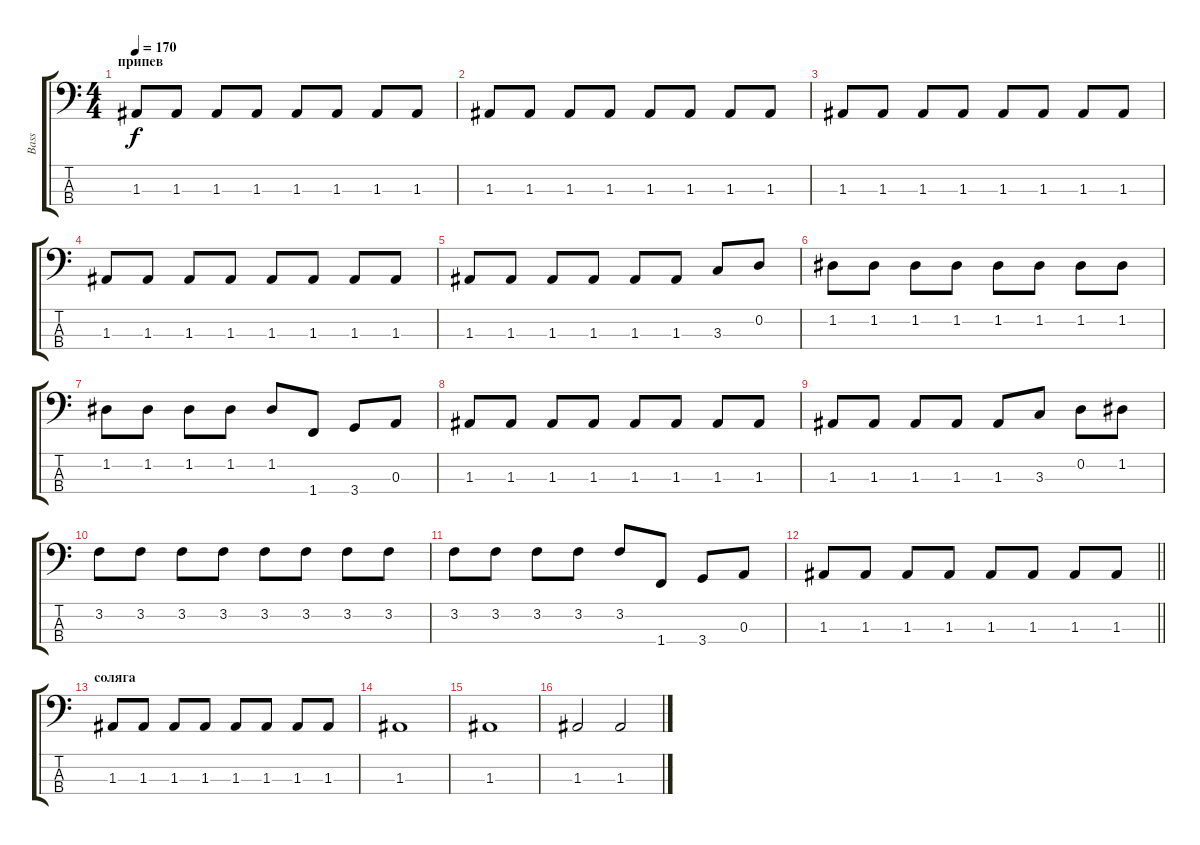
\track ("Bass" "Bass") {instrument electricbassfinger}
\staff {score tabs}
\tuning (G2 D2 A1 E1) {hide}
\ts (4 4)
\section ("" "припев")
\tempo 170
\clef f4
\ks c
1.3.8{dy f} 1.3.8 1.3.8 1.3.8 1.3.8 1.3.8 1.3.8 1.3.8 |
1.3.8 1.3.8 1.3.8 1.3.8 1.3.8 1.3.8 1.3.8 1.3.8 |
1.3.8 1.3.8 1.3.8 1.3.8 1.3.8 1.3.8 1.3.8 1.3.8 |
1.3.8 1.3.8 1.3.8 1.3.8 1.3.8 1.3.8 1.3.8 1.3.8 |
1.3.8 1.3.8 1.3.8 1.3.8 1.3.8 1.3.8 3.3.8 0.2.8 |
1.2.8 1.2.8 1.2.8 1.2.8 1.2.8 1.2.8 1.2.8 1.2.8 |
1.2.8 1.2.8 1.2.8 1.2.8 1.2.8 1.4.8 3.4.8 0.3.8 |
1.3.8 1.3.8 1.3.8 1.3.8 1.3.8 1.3.8 1.3.8 1.3.8 |
1.3.8 1.3.8 1.3.8 1.3.8 1.3.8 3.3.8 0.2.8 1.2.8 |
3.2.8 3.2.8 3.2.8 3.2.8 3.2.8 3.2.8 3.2.8 3.2.8 |
3.2.8 3.2.8 3.2.8 3.2.8 3.2.8 1.4.8 3.4.8 0.3.8 |
\barLineRight lightlight
1.3.8 1.3.8 1.3.8 1.3.8 1.3.8 1.3.8 1.3.8 1.3.8 |
\section ("" "соляга")
1.3.8 1.3.8 1.3.8 1.3.8 1.3.8 1.3.8 1.3.8 1.3.8 |
1.3.1 |
1.3.1 |
1.3.2 1.3.2
